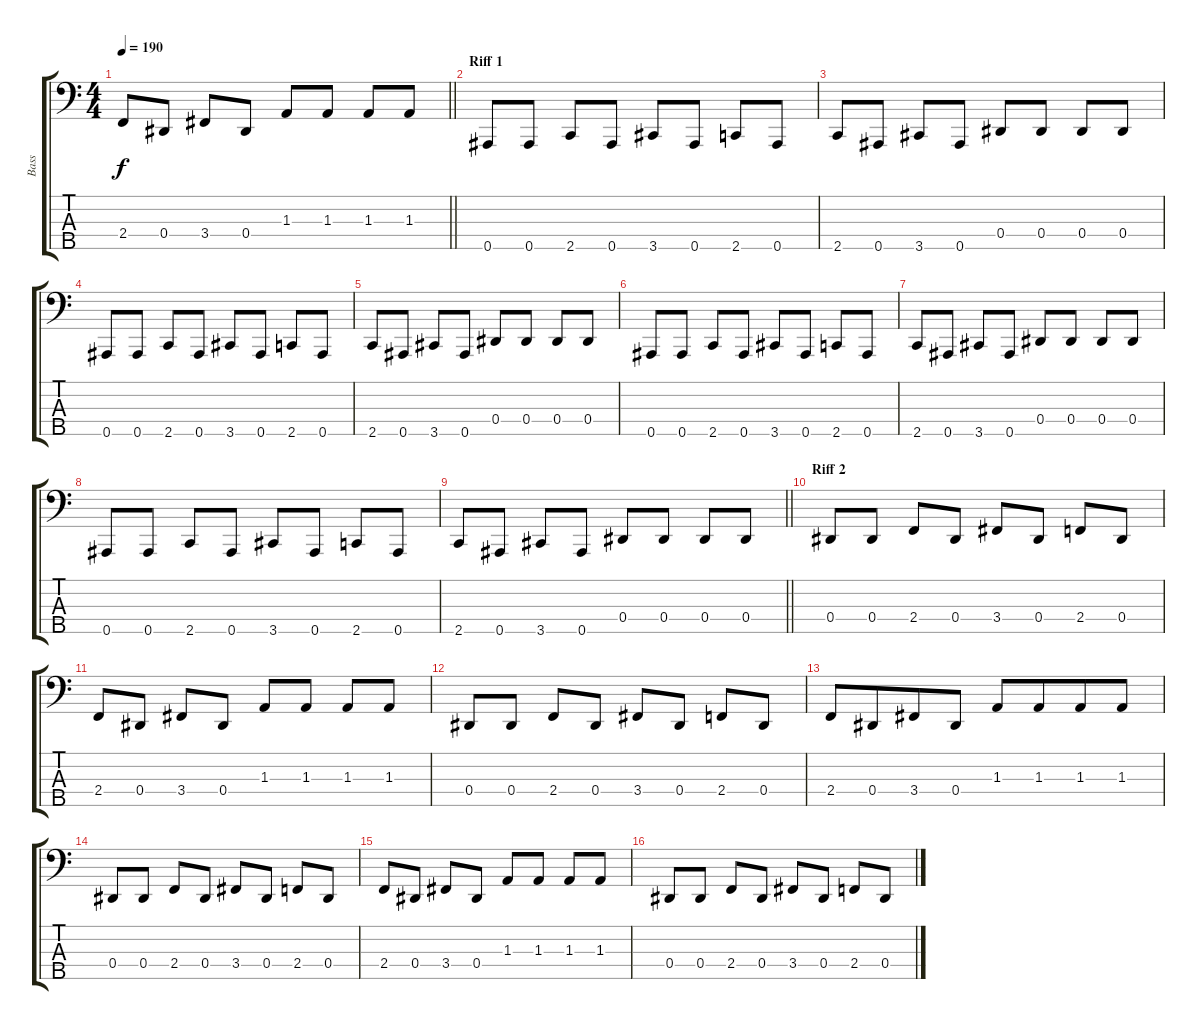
\track ("Bass" "Bass") {instrument electricbassfinger}
\staff {score tabs}
\tuning (Gb2 Db2 Ab1 Eb1 Bb0) {hide}
\ts (4 4)
\tempo 190
\clef f4
\barLineRight lightlight
\ks c
2.4.8{dy f} 0.4.8 3.4.8{beam merge} 0.4.8 1.3.8 1.3.8 1.3.8 1.3.8 |
\section ("" "Riff 1")
0.5.8 0.5.8 2.5.8 0.5.8 3.5.8 0.5.8 2.5.8 0.5.8 |
2.5.8 0.5.8 3.5.8 0.5.8 0.4.8 0.4.8 0.4.8 0.4.8 |
0.5.8 0.5.8 2.5.8 0.5.8 3.5.8 0.5.8 2.5.8 0.5.8 |
2.5.8 0.5.8 3.5.8 0.5.8 0.4.8 0.4.8 0.4.8 0.4.8 |
0.5.8 0.5.8 2.5.8 0.5.8 3.5.8 0.5.8 2.5.8 0.5.8 |
2.5.8 0.5.8 3.5.8 0.5.8 0.4.8 0.4.8 0.4.8 0.4.8 |
0.5.8 0.5.8 2.5.8 0.5.8 3.5.8 0.5.8 2.5.8 0.5.8 |
\barLineRight lightlight
2.5.8 0.5.8 3.5.8 0.5.8 0.4.8 0.4.8 0.4.8 0.4.8 |
\section ("" "Riff 2")
0.4.8 0.4.8 2.4.8 0.4.8 3.4.8 0.4.8 2.4.8 0.4.8 |
2.4.8 0.4.8 3.4.8 0.4.8 1.3.8 1.3.8 1.3.8 1.3.8 |
0.4.8 0.4.8 2.4.8 0.4.8 3.4.8 0.4.8 2.4.8 0.4.8 |
2.4.8 0.4.8{beam merge} 3.4.8 0.4.8 1.3.8{beam merge} 1.3.8{beam merge} 1.3.8{beam merge} 1.3.8 |
0.4.8 0.4.8 2.4.8 0.4.8 3.4.8 0.4.8 2.4.8 0.4.8 |
2.4.8 0.4.8 3.4.8 0.4.8 1.3.8 1.3.8 1.3.8 1.3.8 |
0.4.8 0.4.8 2.4.8 0.4.8 3.4.8 0.4.8 2.4.8 0.4.8
